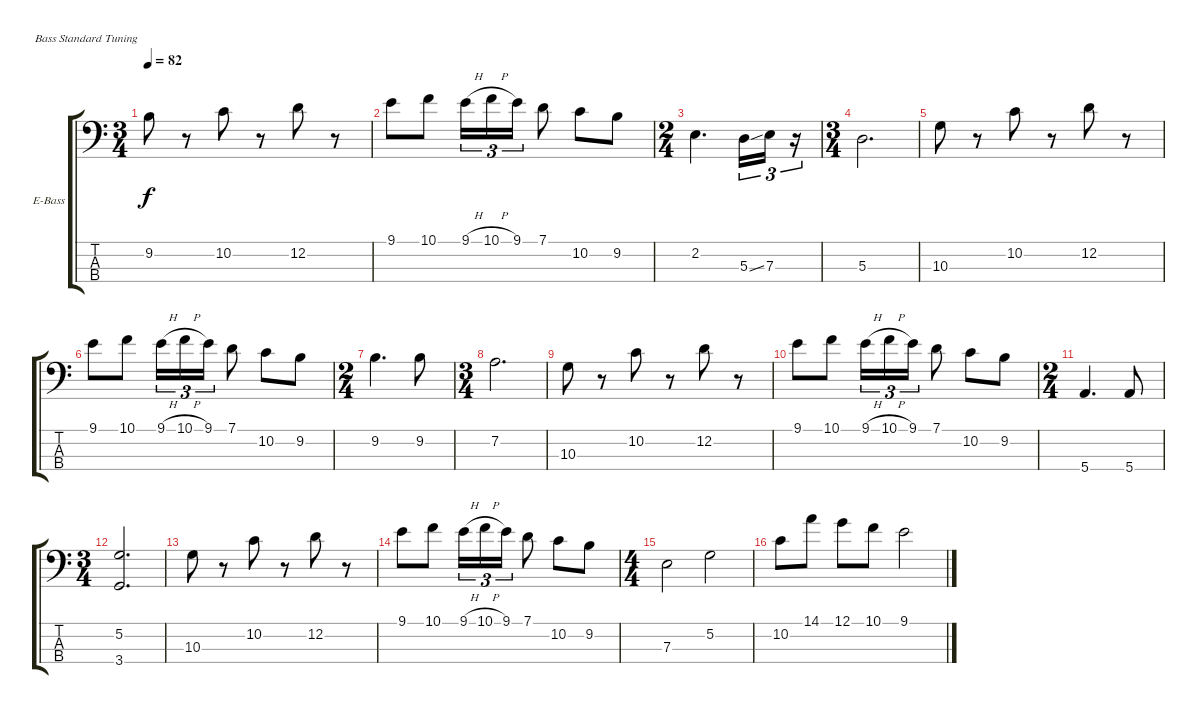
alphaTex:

\bracketExtendMode groupsimilarinstruments
\firstSystemTrackNameOrientation horizontal
\otherSystemsTrackNameOrientation horizontal
\track ("Bass" "E-Bass") {instrument electricbassfinger}
\staff {score tabs}
\tuning (G2 D2 A1 E1)
\ts (3 4)
\beaming (8 2 2 2)
\tempo 82
\clef f4
\ks c
9.2.8{dy f instrument electricbassfinger} r.8 10.2.8 r.8 12.2.8 r.8 |
9.1.8 10.1.8 9.1{h}.16{tu (3 2)} 10.1{h}.16{tu (3 2)} 9.1.16{tu (3 2)} 7.1.8 10.2.8 9.2.8 |
\ts (2 4)
\beaming (8 2 2)
2.2.4{d} 5.3{ss}.16{tu (3 2)} 7.3.16{tu (3 2)} r.16{tu (3 2)} |
\ts (3 4)
\beaming (8 2 2 2)
5.3.2{d} |
10.3.8 r.8 10.2.8 r.8 12.2.8 r.8 |
9.1.8 10.1.8 9.1{h}.16{tu (3 2)} 10.1{h}.16{tu (3 2)} 9.1.16{tu (3 2)} 7.1.8 10.2.8 9.2.8 |
\ts (2 4)
\beaming (8 2 2)
9.2.4{d} 9.2.8 |
\ts (3 4)
\beaming (8 2 2 2)
7.2.2{d} |
10.3.8 r.8 10.2.8 r.8 12.2.8 r.8 |
9.1.8 10.1.8 9.1{h}.16{tu (3 2)} 10.1{h}.16{tu (3 2)} 9.1.16{tu (3 2)} 7.1.8 10.2.8 9.2.8 |
\ts (2 4)
\beaming (8 2 2)
5.4.4{d} 5.4.8 |
\ts (3 4)
\beaming (8 2 2 2)
(5.2 3.4).2{d} |
10.3.8 r.8 10.2.8 r.8 12.2.8 r.8 |
9.1.8 10.1.8 9.1{h}.16{tu (3 2)} 10.1{h}.16{tu (3 2)} 9.1.16{tu (3 2)} 7.1.8 10.2.8 9.2.8 |
\ts (4 4)
\beaming (8 2 2 2 2)
7.3.2 5.2.2 |
10.2.8 14.1.8 12.1.8 10.1.8 9.1.2
